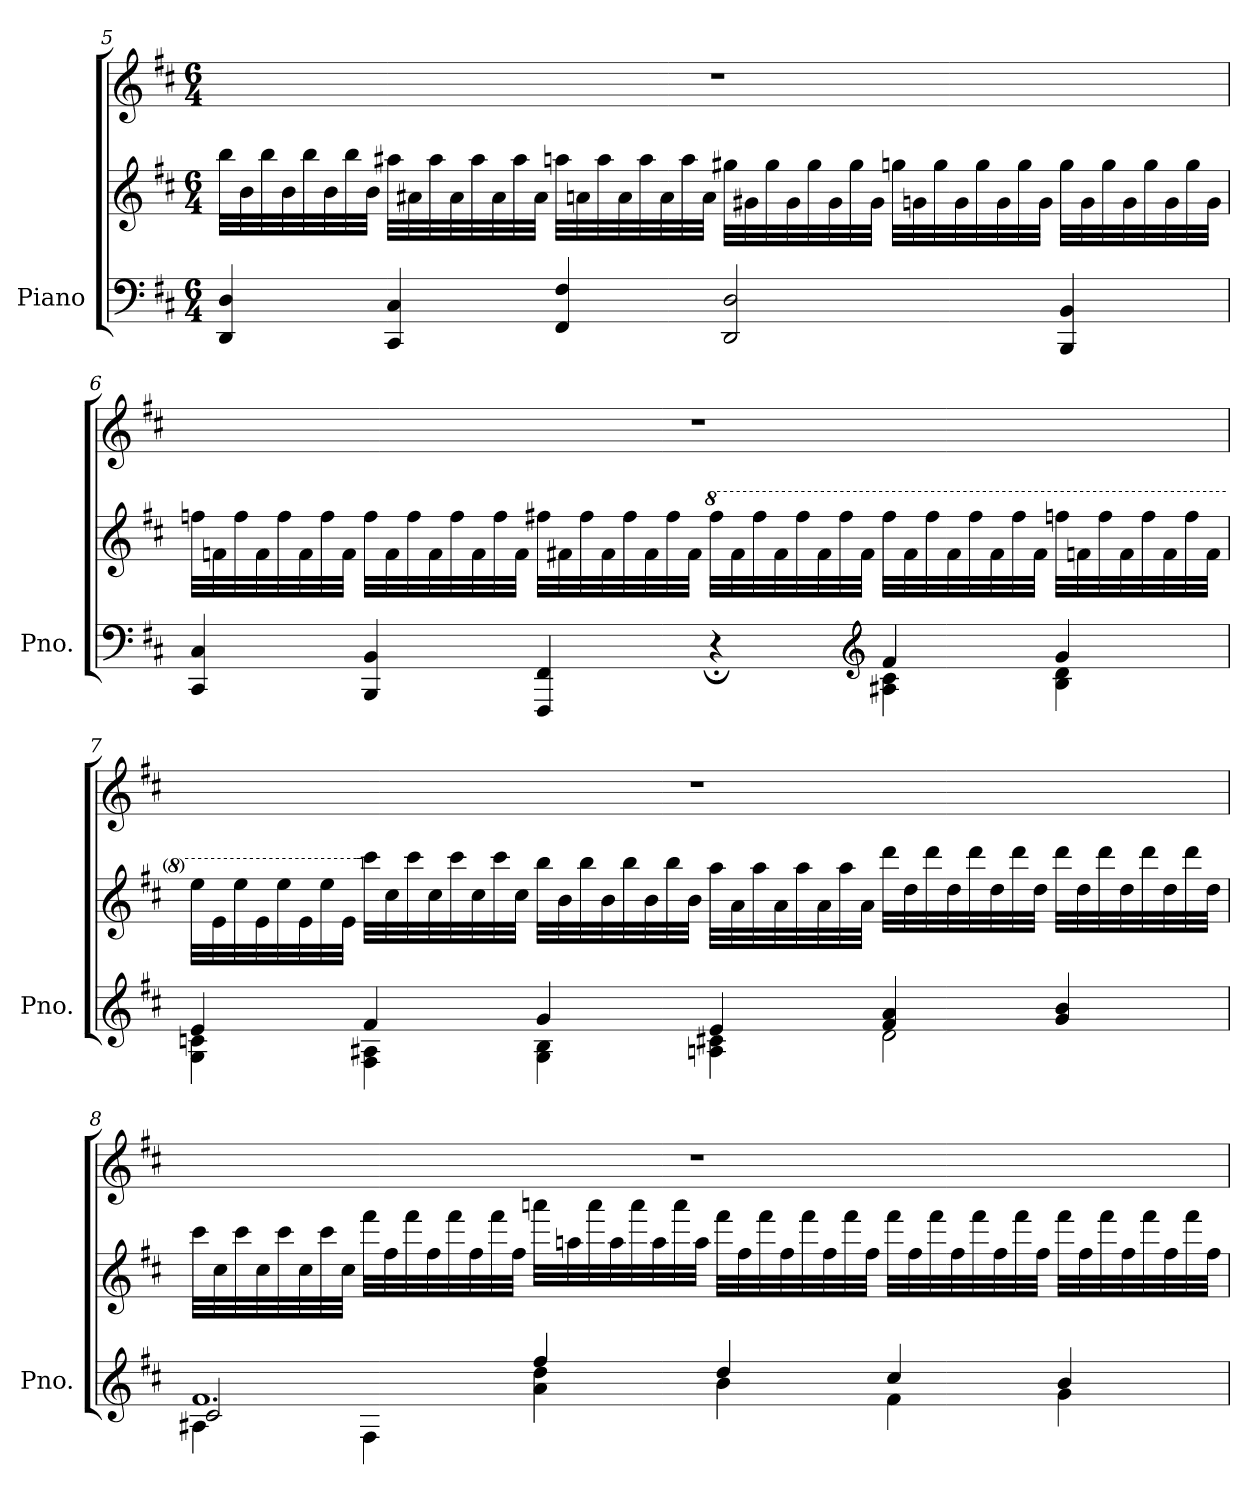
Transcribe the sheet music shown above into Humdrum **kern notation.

**kern	**kern	**kern
*part1	*part1	*part1
*staff3	*staff2	*staff1
*I"Piano	*	*
*I'Pno.	*	*
*clefF4	*clefG2	*clefG2
*k[f#c#]	*k[f#c#]	*k[f#c#]
*M6/4	*M6/4	*M6/4
=5	=5	=5
4DD/ 4D/	32bb!\LLL	1.r
.	32b!\	.
.	32bb!\	.
.	32b!\	.
.	32bb!\	.
.	32b!\	.
.	32bb!\	.
.	32b!\JJJ	.
4CC#/ 4C#/	32aa#X!\LLL	.
.	32a#X!\	.
.	32aa#!\	.
.	32a#!\	.
.	32aa#!\	.
.	32a#!\	.
.	32aa#!\	.
.	32a#!\JJJ	.
4FF#/ 4F#/	32aan!\LLL	.
.	32an!\	.
.	32aa!\	.
.	32a!\	.
.	32aa!\	.
.	32a!\	.
.	32aa!\	.
.	32a!\JJJ	.
2DD/ 2D/	32gg#X!\LLL	.
.	32g#X!\	.
.	32gg#!\	.
.	32g#!\	.
.	32gg#!\	.
.	32g#!\	.
.	32gg#!\	.
.	32g#!\JJJ	.
.	32ggn!\LLL	.
.	32gn!\	.
.	32gg!\	.
.	32g!\	.
.	32gg!\	.
.	32g!\	.
.	32gg!\	.
.	32g!\JJJ	.
4BBB/ 4BB/	32gg!\LLL	.
.	32g!\	.
.	32gg!\	.
.	32g!\	.
.	32gg!\	.
.	32g!\	.
.	32gg!\	.
.	32g!\JJJ	.
!!LO:PB:g=z
=6	=6	=6
*^	*	*
1ryy	4CC#/ 4C#/	32ffn!\LLL	1.r
.	.	32fn!\	.
.	.	32ff!\	.
.	.	32f!\	.
.	.	32ff!\	.
.	.	32f!\	.
.	.	32ff!\	.
.	.	32f!\JJJ	.
.	4BBB/ 4BB/	32ff!\LLL	.
.	.	32f!\	.
.	.	32ff!\	.
.	.	32f!\	.
.	.	32ff!\	.
.	.	32f!\	.
.	.	32ff!\	.
.	.	32f!\JJJ	.
.	4FFF#/ 4FF#/	32ff#X!\LLL	.
.	.	32f#X!\	.
.	.	32ff#!\	.
.	.	32f#!\	.
.	.	32ff#!\	.
.	.	32f#!\	.
.	.	32ff#!\	.
.	.	32f#!\JJJ	.
*	*	*8va	*
.	4r;<	32fff#!\LLL	.
.	.	32ff#!\	.
.	.	32fff#!\	.
.	.	32ff#!\	.
.	.	32fff#!\	.
.	.	32ff#!\	.
.	.	32fff#!\	.
.	.	32ff#!\JJJ	.
*clefG2	*	*	*
4A#X\ 4c#\	4f#/	32fff#!\LLL	.
.	.	32ff#!\	.
.	.	32fff#!\	.
.	.	32ff#!\	.
.	.	32fff#!\	.
.	.	32ff#!\	.
.	.	32fff#!\	.
.	.	32ff#!\JJJ	.
4B\ 4d\	4g/	32fffn!\LLL	.
.	.	32ffn!\	.
.	.	32fff!\	.
.	.	32ff!\	.
.	.	32fff!\	.
.	.	32ff!\	.
.	.	32fff!\	.
.	.	32ff!\JJJ	.
=7	=7	=7	=7
4G\ 4cn\	4e/	32eee!\LLL	1.r
.	.	32ee!\	.
.	.	32eee!\	.
.	.	32ee!\	.
.	.	32eee!\	.
.	.	32ee!\	.
.	.	32eee!\	.
.	.	32ee!\JJJ	.
*	*	*X8va	*
4F#\ 4A#X\	4f#/	32ccc#!\LLL	.
.	.	32cc#!\	.
.	.	32ccc#!\	.
.	.	32cc#!\	.
.	.	32ccc#!\	.
.	.	32cc#!\	.
.	.	32ccc#!\	.
.	.	32cc#!\JJJ	.
4G\ 4B\	4g/	32bb!\LLL	.
.	.	32b!\	.
.	.	32bb!\	.
.	.	32b!\	.
.	.	32bb!\	.
.	.	32b!\	.
.	.	32bb!\	.
.	.	32b!\JJJ	.
4An\ 4c#X\	4e/	32aa!\LLL	.
.	.	32a!\	.
.	.	32aa!\	.
.	.	32a!\	.
.	.	32aa!\	.
.	.	32a!\	.
.	.	32aa!\	.
.	.	32a!\JJJ	.
2d\	4f#/ 4a/	32ddd!\LLL	.
.	.	32dd!\	.
.	.	32ddd!\	.
.	.	32dd!\	.
.	.	32ddd!\	.
.	.	32dd!\	.
.	.	32ddd!\	.
.	.	32dd!\JJJ	.
.	4g/ 4b/	32ddd!\LLL	.
.	.	32dd!\	.
.	.	32ddd!\	.
.	.	32dd!\	.
.	.	32ddd!\	.
.	.	32dd!\	.
.	.	32ddd!\	.
.	.	32dd!\JJJ	.
!!LO:LB:g=z
=8	=8	=8	=8
*	*^	*	*
4A#X\	1.f#	2c#/	32ccc#!\LLL	1.r
.	.	.	32cc#!\	.
.	.	.	32ccc#!\	.
.	.	.	32cc#!\	.
.	.	.	32ccc#!\	.
.	.	.	32cc#!\	.
.	.	.	32ccc#!\	.
.	.	.	32cc#!\JJJ	.
4F#\	.	.	32fff#!\LLL	.
.	.	.	32ff#!\	.
.	.	.	32fff#!\	.
.	.	.	32ff#!\	.
.	.	.	32fff#!\	.
.	.	.	32ff#!\	.
.	.	.	32fff#!\	.
.	.	.	32ff#!\JJJ	.
4a\ 4dd\	.	4ff#/	32aaan!\LLL	.
.	.	.	32aan!\	.
.	.	.	32aaa!\	.
.	.	.	32aa!\	.
.	.	.	32aaa!\	.
.	.	.	32aa!\	.
.	.	.	32aaa!\	.
.	.	.	32aa!\JJJ	.
4b\	.	4dd/	32fff#!\LLL	.
.	.	.	32ff#!\	.
.	.	.	32fff#!\	.
.	.	.	32ff#!\	.
.	.	.	32fff#!\	.
.	.	.	32ff#!\	.
.	.	.	32fff#!\	.
.	.	.	32ff#!\JJJ	.
4f#\	.	4cc#/	32fff#!\LLL	.
.	.	.	32ff#!\	.
.	.	.	32fff#!\	.
.	.	.	32ff#!\	.
.	.	.	32fff#!\	.
.	.	.	32ff#!\	.
.	.	.	32fff#!\	.
.	.	.	32ff#!\JJJ	.
4g\	.	4b/	32fff#!\LLL	.
.	.	.	32ff#!\	.
.	.	.	32fff#!\	.
.	.	.	32ff#!\	.
.	.	.	32fff#!\	.
.	.	.	32ff#!\	.
.	.	.	32fff#!\	.
.	.	.	32ff#!\JJJ	.
*v	*v	*v	*	*
=	=	=
*-	*-	*-
